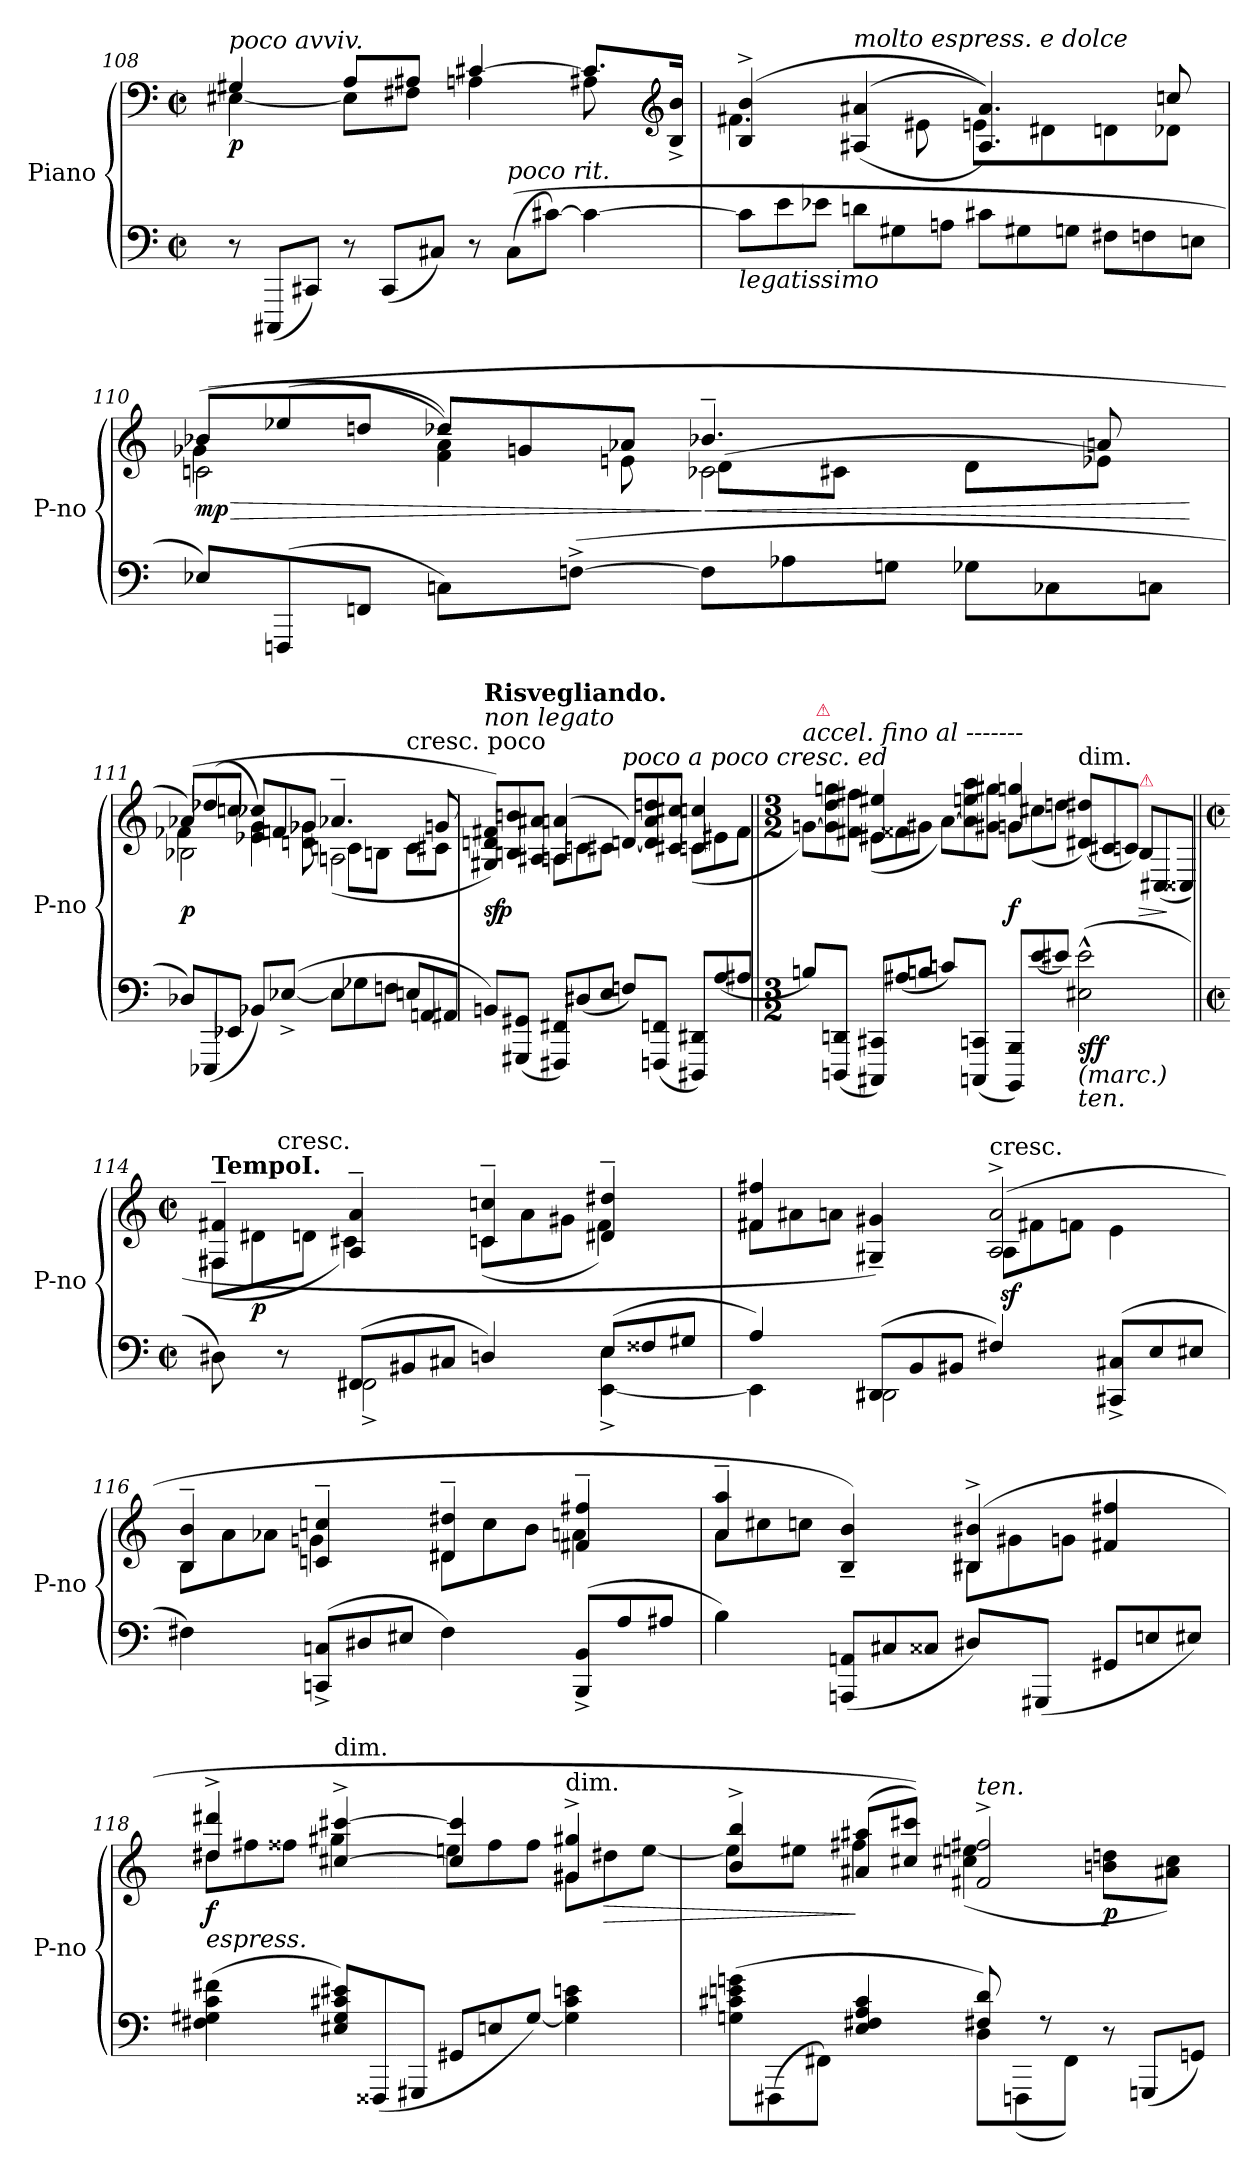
**kern	**dynam	**kern	**dynam
*part2	*part2	*part1	*part1
*staff2	*staff2	*staff1	*staff1
*I"Piano	*	*I"Piano	*
*I'P-no	*	*I'P-no	*
*clefF4	*	*clefF4	*
*k[]	*	*k[]	*
*M2/2	*	*M2/2	*
*met(c|)	*	*met(c|)	*
*Xtuplet	*	*	*
=108	=108	=108	=108
*	*	*^	*
!	!	!LO:TX:a:i:t=poco avviv.	!	!
12r	.	4G#X/	[4E#X\	p
(12CCC#X/L	.	.	.	.
12CC#X/J)	.	.	.	.
12r	.	8A/L	8E#\L]	.
(12CC#/L	.	.	.	.
.	.	8A#X/J	8F#X\J	.
12C#X/J)	.	.	.	.
12r	.	[4c#X/	4An\	.
!LO:TX:a:i:t=poco rit.	!	!	!	!
(>(12C#\L	.	.	.	.
[12c#X\J)	.	.	.	.
4c#\_	.	8.c#/L]	8A#X\	.
.	.	.	16ryy	.
*	*	*clefG2	*	*
.	.	16B^/ 16b^/Jk	16ryy	.
=109	=109	=109	=109	=109
!LO:TX:b:i:t=legatissimo	!	!	!	!
12c#\L]	.	(4B^/ 4b^/	4.f#X\	.
12e\	.	.	.	.
12e-X\J	.	.	.	.
!	!	!LO:TX:a:i:t=molto espress. e dolce	!	!
12dn\L	.	(<(>4A#X/ 4a#X/	.	.
12G#X\	.	.	.	.
.	.	.	8e#X\	.
12An\J	.	.	.	.
12c#X\L	.	4.A#/ 4.a#/)))	8en\L	.
12G#X\	.	.	.	.
.	.	.	8d#X\	.
12Gn\J	.	.	.	.
12F#X\L	.	.	8dn\	.
12Fn\	.	.	.	.
.	.	8ccn/	8d-X\J	.
12En\J	.	.	.	.
*	*	*v	*v	*
=110	=110	=110	=110
*	*	*Xtuplet	*
*	*	*^	*
*	*	*	*^	*
!	!	!	!	!	!LO:HP:b
12E-X/L)	.	(12b-X/L	2cn\	(<4g-X\	> mp
(<12FFFn/	.	(12ee-X/	.	.	.
12FFn/J	.	12ddn/J	.	.	.
8Cn\L)	.	12dd-X/L	.	6f~\ 6a~\))	.
.	.	12gn/	.	.	.
([8Fn^\J	.	.	.	.	.
.	.	12a-X/J	.	12en\	.
!	!	!	!	!	!LO:HP:n=1:b
12F\L]	.	4.b-X~/	2c-X\	(8d\L	] <
12A-X\	.	.	.	.	.
.	.	.	.	8c#X\J	.
12Gn\J	.	.	.	.	.
12G-X\L	.	.	.	8d\L	.
12C-X\	.	.	.	.	.
.	.	8an/	.	8e-X\J)	.
12Cn\J	.	.	.	.	.
*	*	*v	*v	*v	*
.	.	.	[
=111	=111	=111	=111
*	*	*^	*
*	*	*	*^	*
12D-X/L)	.	(12a-X/L)	2B-X\	4f-X\	p
(12EEE-X/	.	(12dd-X/	.	.	.
12EE-X/J	.	12ccn/J	.	.	.
8BB-X/L)	.	12cc-X/L	.	6e-X~\ 6g~\)	.
.	.	12fn/	.	.	.
([8E-X^/J	.	.	.	.	.
.	.	12g-X/J	.	12dn\ 12g-X\	.
12E-\L]	.	4.a-X~/	(2An\	8cn\L	.
12G-X\	.	.	.	.	.
.	.	.	.	8Bn\J	.
12Fn\J	.	.	.	.	.
!	!	!	!	!LO:TX:t=cresc. poco	!
12En/L	.	.	.	8c\L	.
12AAn/	.	.	.	.	.
.	.	8gn/	.	8c#X\J	.
12AA#X/J	.	.	.	.	.
*	*	*	*v	*v	*
=112	=112	=112	=112	=112
!	!	!LO:TX:a:i:t=non legato	!	!
!	!	!LO:TX:a:B:t=Risvegliando.	!	!
8BBn/L)	.	12G#X/ 12dn/ 12f#X/L))	4ryy	sf
.	.	12Bn/ 12bn/	.	p
(8GGG#X/ 8GG#X/J	.	.	.	.
.	.	12A#X/ 12a#X/J	.	.
12FFF#X/ 12FF#X/L)	.	(<4An/ 4an/	12An\L	.
(12D#X/	.	.	12cn\	.
12E/J	.	.	12c#X\J	.
!	!	!LO:TX:a:i:t=poco a poco cresc. ed	!	!
8Fn/L)	.	[12dn/L)	4ryy	.
.	.	12dn]/ 12a/ 12ddn/	.	.
(8FFFn/ 8FFn/J	.	.	.	.
.	.	12c#X/ 12cc#X/J	.	.
12DDD#X/ 12DD#X/L)	.	4cn/ 4ccn/	(12c\L	.
(>12A/	.	.	12e#X\	.
12A#X/J	.	.	12f#\J	.
=113||	=113||	=113||	=113||	=113||
*M3/2	*	*M3/2	*	*
!	!	!LO:TX:a:i:t=accel. fino al -------	!	!
8Bn/L)	.	[12gn\L)	4ryy	.
!	!	!LO:TX:a:color=crimson:t=⚠	!	!
.	.	12g]\ 12dd\ 12ggn\	.	.
(8DDDn/ 8DDn/J	.	.	.	.
.	.	12f#X\ 12ff#X\J	.	.
12CCC#X/ 12CC#X/L)	.	4e#X/ 4ee#X/	(12e#X\L	.
(12A#X/	.	.	12f##X\	.
12Bn/J	.	.	12g#X\J	.
8cn/L)	.	[12a\L)	4ryy	.
.	.	12a]\ 12een\ 12aa\	.	.
(8CCCn/ 8CCn/J	.	.	.	.
.	.	12g#X\ 12gg#X\J	.	.
12BBBB/ 12BBB/L)	.	4gn/ 4ggn/	12g\L	f
(12e/	.	.	(>12cc#X\	.
12e#X/J)	.	.	12ddn\J	.
!	!	!LO:TX:t=dim.	!	!
!LO:TX:b:i:t=(marc.)	!	!	!	!
!LO:TX:b:i:t=ten.	!	!	!	!
!	!LO:DY:b	!	!	!
(>2E#X^^\ 2e#^^\	sff	(<12d#X/ 12dd#X/L)	4ryy	.
.	.	12c#X/	.	.
.	.	12cn/J)	.	.
!	!	!LO:TX:a:color=crimson:t=⚠	!	!
!	!	!	!	!LO:HP:b
.	.	12B\L	4ryy	>
.	.	(<12C#X/	.	.
.	.	12C##X/J	.	]
*	*	*v	*v	*
=114||	=114||	=114||	=114||
*M2/2	*	*M2/2	*
*met(c|)	*	*met(c|)	*
*^	*	*^	*
!	!	!	!LO:TX:a:B:t=TempoI.	!	!
*	*	*	*	*^	*
8D#X\)	4ryy	.	4F#X~/ 4f#X~/	(12F#X\L	8ryy	.
.	.	.	.	12d#X\	.	p
!	!	!	!	!	!LO:TX:t=cresc.	!
8r	.	.	.	.	2..ryy	.
.	.	.	.	12dn\J	.	.
(12FF#X/L	2FF#X^\	.	4A~/ 4a~/	4c#X\)	.	.
12BB#X/	.	.	.	.	.	.
12C#X/J	.	.	.	.	.	.
4Dn/)	.	.	4cn~/ 4ccn~/	(12c\L	.	.
.	.	.	.	12a\	.	.
.	.	.	.	12g#X\J	.	.
(12E/L	[4EE^\ 4E^\	.	4d#X~/ 4dd#X~/	4f#\)	.	.
12F##X/	.	.	.	.	.	.
12G#X/J	.	.	.	.	.	.
*	*	*	*	*v	*v	*
=115	=115	=115	=115	=115	=115
4A/)	4EE\]	.	4f#X/ 4ff#X/	12f#X\L	.
.	.	.	.	12a#X\	.
.	.	.	.	12an\J	.
(12DD#X/L	2DD#X\	.	4G#X~/ 4g#X~/)	4ryy	.
12BB/	.	.	.	.	.
12BB#X/J	.	.	.	.	.
!	!	!	!LO:TX:t=cresc.	!	!
4F#X/)	.	.	(2A^/ 2a^/	12Az>\L	.
.	.	.	.	12f#X\	.
.	.	.	.	12fn\J	.
(<12CC#X^/ 12C#X^/L	4ryy	.	.	4e\	.
12E/	.	.	.	.	.
12E#X/J	.	.	.	.	.
*v	*v	*	*	*	*
=116	=116	=116	=116	=116
4F#X\)	.	4B~/ 4b~/	12B\L	.
.	.	.	12a\	.
.	.	.	12a-X\J	.
(<12CCn^/ 12Cn^/L	.	4cn~/ 4ccn~/	4gn\	.
12D#X/	.	.	.	.
12E#X/J	.	.	.	.
4F#\)	.	4d#X~/ 4dd#X~/	12d#X\L	.
.	.	.	12cc\	.
.	.	.	12b\J	.
(<12BBB^/ 12BB^/L	.	4f#X~/ 4ff#X~/	4an\	.
12A/	.	.	.	.
12A#X/J	.	.	.	.
=117	=117	=117	=117	=117
4B\)	.	4a~/ 4aa~/	12a\L	.
.	.	.	12cc#X\	.
.	.	.	12ccn\J	.
(<12AAAn/ 12AAn/L	.	4B~/ 4b~/)	4ryy	.
12C#X/	.	.	.	.
12C##X/J	.	.	.	.
8D#X/L)	.	(4B#X^/ 4b#X^/	12B#X\L	.
.	.	.	12g#X\	.
(<8GGG#X/J	.	.	.	.
.	.	.	12gn\J	.
12GG#X/L	.	4f#X/ 4ff#X/	4ryy	.
12En/	.	.	.	.
12E#X/J)	.	.	.	.
=118	=118	=118	=118	=118
!	!	!LO:TX:b:i:t=espress.	!	!
(4F#X\ 4G#X\ 4c\ 4f#X\	.	4dd#X^/ 4ddd#X^/	12dd#X\L	f
.	.	.	12ff#X\	.
.	.	.	12ff##X\J	.
!	!	!LO:TX:t=dim.	!	!
12E#X/ 12G#/ 12c#X/ 12e#X/L)	.	[4cc#X^/ [4ccc#X^/	4gg#X\	.
(12FFF##X/	.	.	.	.
12GGG#X/J	.	.	.	.
12GG#X/L	.	4cc#]/ 4ccc#]/	12een\L	.
12En/	.	.	12ff##\	.
[12G#/J)	.	.	12ff##\J	.
!	!	!LO:TX:t=dim.	!	!
4G#]\ 4c#\ 4en\	.	4g#X^/ 4gg#X^/	12g#X\L	.
!	!	!	!	!LO:HP:b
.	.	.	12dd#X\	>
.	.	.	[12ee\J	.
=119	=119	=119	=119	=119
*^	*	*	*	*
(12Gn\ 12c#X\ 12en\ 12gn\L	2ryy	.	4b^/ 4bb^/	8ee\L]	.
(<12FFF#X\	.	.	.	.	.
.	.	.	.	8ee#X\J	.
12FF#X\J)	.	.	.	.	.
4E/ 4F#X/ 4A/ 4c#/	.	.	(<8a#X/ 8aa#X/L	4ff#X\	]
.	.	.	8cc#X/ 8ccc#X/J))	.	.
!	!	!	!LO:TX:a:i:t=ten.	!	!
8F#X/ 8d/)	12D\L	.	2f#X^/ 2ff#X^/	(4cc#X\ 4een\	.
.	(<12FFFn\	.	.	.	.
8r	.	.	.	.	.
.	12FF#\J)	.	.	.	.
12r	4ryy	.	.	8bn\ 8ddn\L	p
(12GGGn/L	.	.	.	.	.
.	.	.	.	8a#X\ 8cc#\J)	.
12GGn/J)	.	.	.	.	.
*v	*v	*	*	*	*
*	*	*v	*v	*
=	=	=	=
*-	*-	*-	*-
